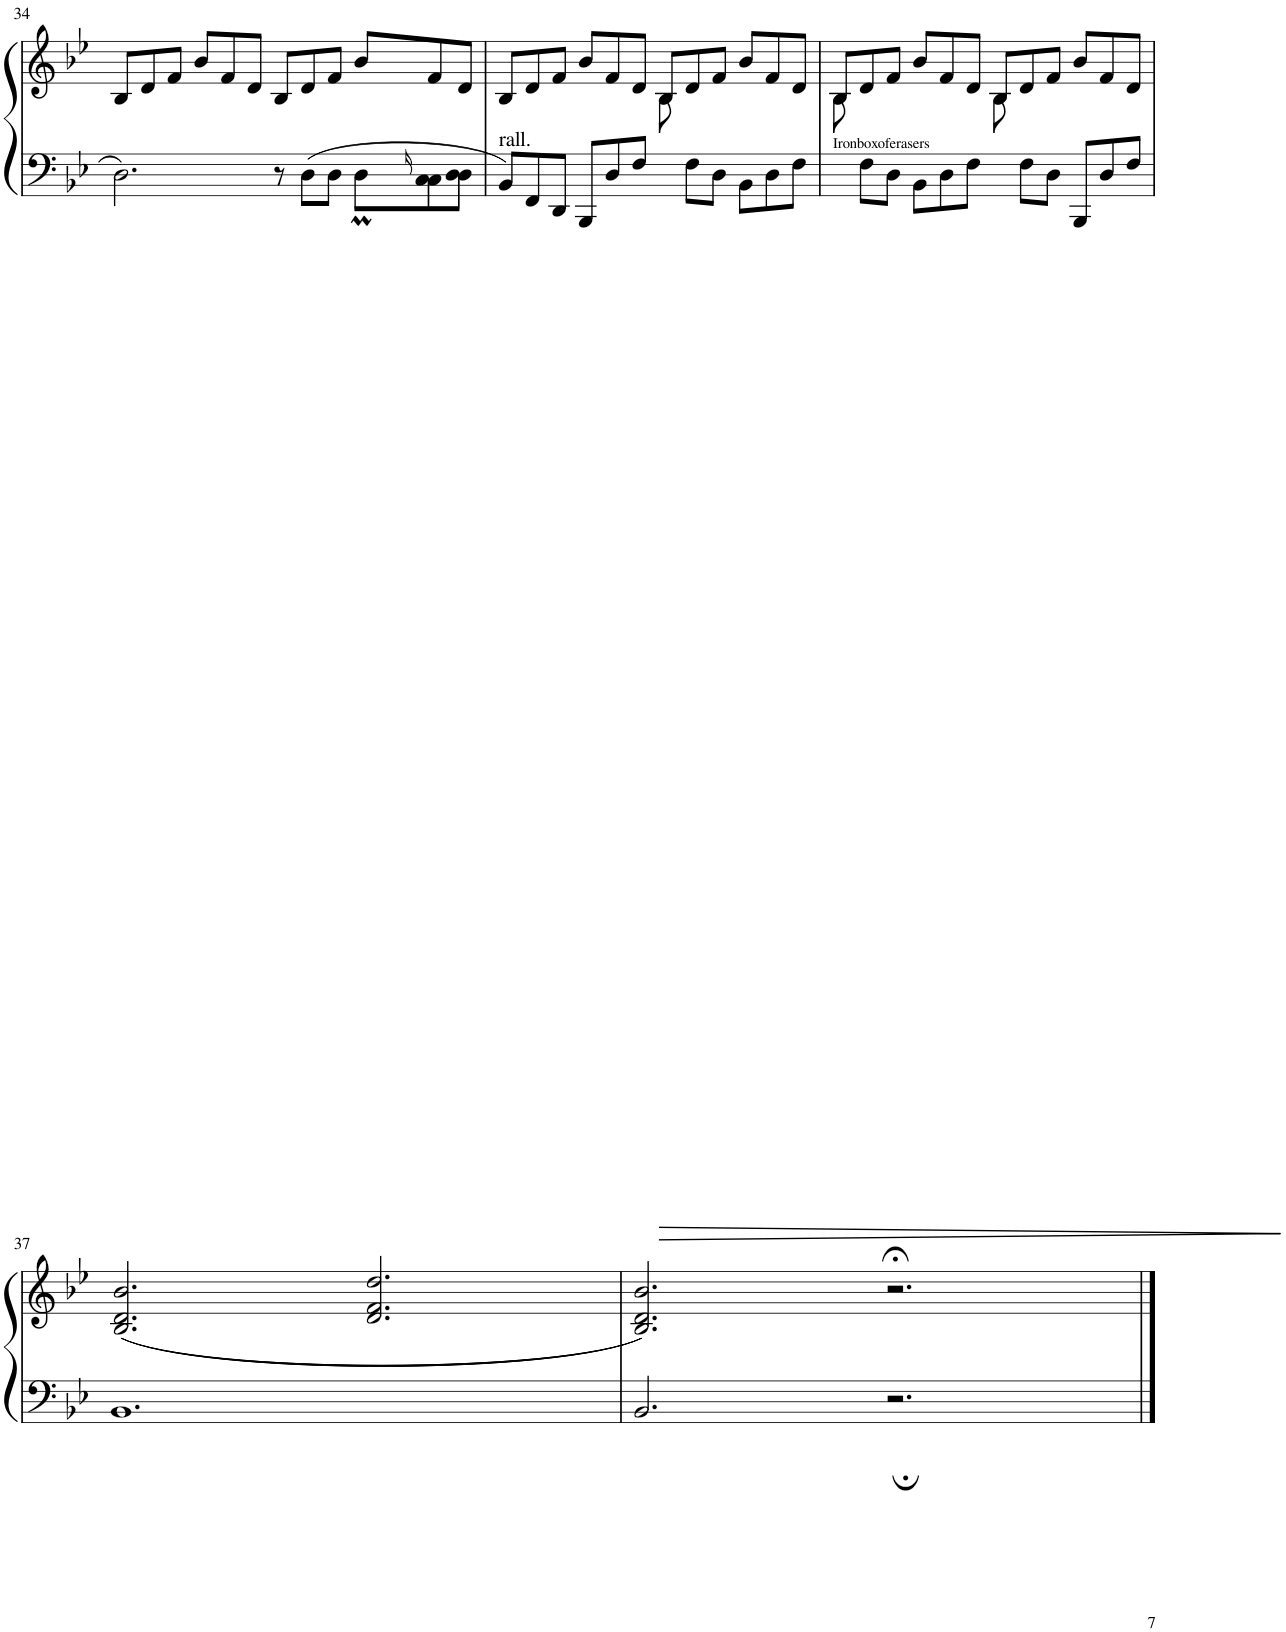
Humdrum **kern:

**kern	**kern	**dynam
*part1	*part1	*part1
*staff2	*staff1	*staff1/2
*I"Piano	*	*
*I'Pno	*	*
!!LO:PB:g=z
*clefF4	*clefG2	*
*k[b-e-]	*k[b-e-]	*
*M12/8	*M12/8	*
=34	=34	=34
*^	*	*
2.D\	1ryy	8B-/L	.
.	.	8d/	.
.	.	8f/J	.
.	.	8b-/L	.
.	.	8f/	.
.	.	8d/J	.
8r	.	8B-/L	.
8D\L	.	8d/	.
8D\J	8ryy	8f/J	.
*Xbrackettup	*	*	*
48DLLL	8Dm\L	8b-/L	.
48E-!	.	.	.
[48D!JJJ	.	.	.
16D!]	.	.	.
8C\L	8C\	8f/	.
8D\J	8D\J	8d/J	.
=35	=35	=35	=35
*	*	*^	*
!LO:TX:a:t=rall.	!	!	!	!
*v	*v	*	*	*
8BB-/L	8B-/L	2.ryy	.
8FF/	8d/	.	.
8DD/J	8f/J	.	.
8BBB-/L	8b-/L	.	.
8D/	8f/	.	.
8F/J	8d/J	.	.
!	!	!	!LO:HP:b
8ryy	8B-/L	8B-\	>
8F\L	8d/	2ryy	.
8D\J	8f/J	.	.
8BB-\L	8b-/L	.	.
8D\	8f/	.	.
8F\J	8d/J	8ryy	.
=36	=36	=36	=36
!LO:TX:a:t=Ironboxoferasers	!	!	!
8ryy	8B-/L	8B-\	.
8F\L	8d/	8ryy	.
*	*v	*v	*
8D\J	8f/J	.
8BB-\L	8b-/L	.
8D\	8f/	.
8F\J	8d/J	.
*	*^	*
8ryy	8B-/L	8B-\	.
8F\L	8d/	2ryy	.
8D\J	8f/J	.	.
8BBB-/L	8b-/L	.	.
8D/	8f/	.	.
8F/J	8d/J	8ryy	.
*	*v	*v	*
.	.	]
!!LO:LB:g=z
=37	=37	=37
1.BB-	((2.B-/ 2.d/ 2.b-/	.
.	2.d/ 2.f/ 2.dd/	.
=38	=38	=38
2.BB-/	2.B-/ 2.d/ 2.b-/))	.
2.r;	2.r;<	.
==	==	==
*-	*-	*-
